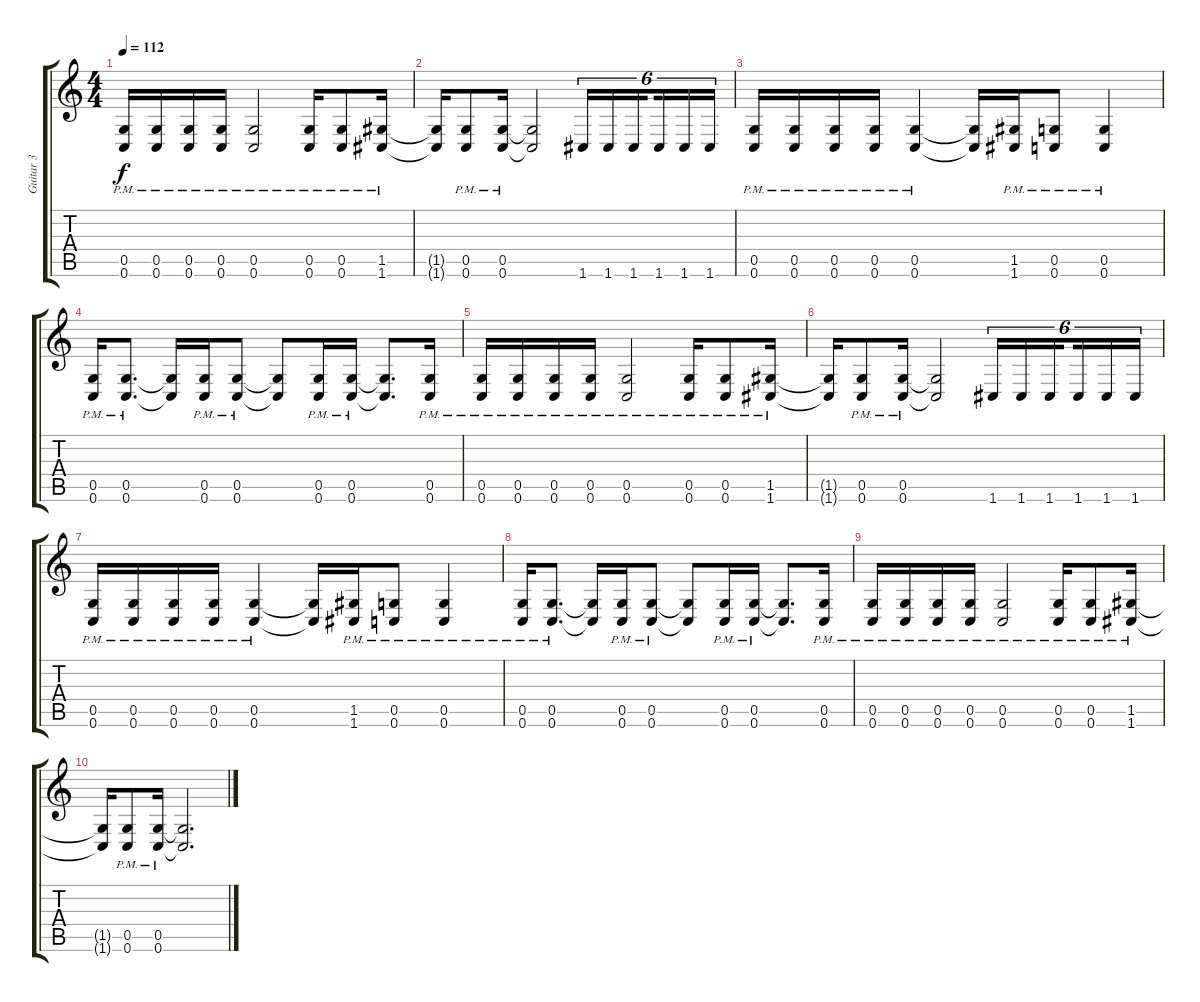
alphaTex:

\track ("Guitar 3" "Guitar 3") {instrument overdrivenguitar}
\staff {score tabs}
\tuning (D4 A3 F3 C3 G2 C2) {hide}
\ts (4 4)
\tempo 112
\clef g2
\ks c
(0.5{pm} 0.6{pm}).16{dy f} (0.5{pm} 0.6{pm}).16 (0.5{pm} 0.6{pm}).16 (0.5{pm} 0.6{pm}).16 (0.5{pm} 0.6{pm}).2 (0.5{pm} 0.6{pm}).16 (0.5{pm} 0.6{pm}).8 (1.5{pm} 1.6{pm}).16 |
(1.5{t} 1.6{t}).16 (0.5{pm} 0.6{pm}).8 (0.5{pm} 0.6{pm}).16 (0.5{t} 0.6{t}).2 1.6.16{tu (6 4)} 1.6.16{tu (6 4)} 1.6.16{tu (6 4) beam splitsecondary} 1.6.16{tu (6 4)} 1.6.16{tu (6 4)} 1.6.16{tu (6 4)} |
(0.5{pm} 0.6{pm}).16 (0.5{pm} 0.6{pm}).16 (0.5{pm} 0.6{pm}).16 (0.5{pm} 0.6{pm}).16 (0.5{pm} 0.6{pm}).4 (0.5{t} 0.6{t}).16 (1.5{pm} 1.6{pm}).16 (0.5{pm} 0.6{pm}).8 (0.5{pm} 0.6{pm}).4 |
(0.5{pm} 0.6{pm}).16 (0.5{pm} 0.6{pm}).8{d} (0.5{t} 0.6{t}).16 (0.5{pm} 0.6{pm}).16 (0.5{pm} 0.6{pm}).8 (0.5{t} 0.6{t}).8 (0.5{pm} 0.6{pm}).16 (0.5{pm} 0.6{pm}).16 (0.5{t} 0.6{t}).8{d} (0.5{pm} 0.6{pm}).16 |
(0.5{pm} 0.6{pm}).16 (0.5{pm} 0.6{pm}).16 (0.5{pm} 0.6{pm}).16 (0.5{pm} 0.6{pm}).16 (0.5{pm} 0.6{pm}).2 (0.5{pm} 0.6{pm}).16 (0.5{pm} 0.6{pm}).8 (1.5{pm} 1.6{pm}).16 |
(1.5{t} 1.6{t}).16 (0.5{pm} 0.6{pm}).8 (0.5{pm} 0.6{pm}).16 (0.5{t} 0.6{t}).2 1.6.16{tu (6 4)} 1.6.16{tu (6 4)} 1.6.16{tu (6 4) beam splitsecondary} 1.6.16{tu (6 4)} 1.6.16{tu (6 4)} 1.6.16{tu (6 4)} |
(0.5{pm} 0.6{pm}).16 (0.5{pm} 0.6{pm}).16 (0.5{pm} 0.6{pm}).16 (0.5{pm} 0.6{pm}).16 (0.5{pm} 0.6{pm}).4 (0.5{t} 0.6{t}).16 (1.5{pm} 1.6{pm}).16 (0.5{pm} 0.6{pm}).8 (0.5{pm} 0.6{pm}).4 |
(0.5{pm} 0.6{pm}).16 (0.5{pm} 0.6{pm}).8{d} (0.5{t} 0.6{t}).16 (0.5{pm} 0.6{pm}).16 (0.5{pm} 0.6{pm}).8 (0.5{t} 0.6{t}).8 (0.5{pm} 0.6{pm}).16 (0.5{pm} 0.6{pm}).16 (0.5{t} 0.6{t}).8{d} (0.5{pm} 0.6{pm}).16 |
(0.5{pm} 0.6{pm}).16 (0.5{pm} 0.6{pm}).16 (0.5{pm} 0.6{pm}).16 (0.5{pm} 0.6{pm}).16 (0.5{pm} 0.6{pm}).2 (0.5{pm} 0.6{pm}).16 (0.5{pm} 0.6{pm}).8 (1.5{pm} 1.6{pm}).16 |
(1.5{t} 1.6{t}).16 (0.5{pm} 0.6{pm}).8 (0.5{pm} 0.6{pm}).16 (0.5{t} 0.6{t}).2{d}
